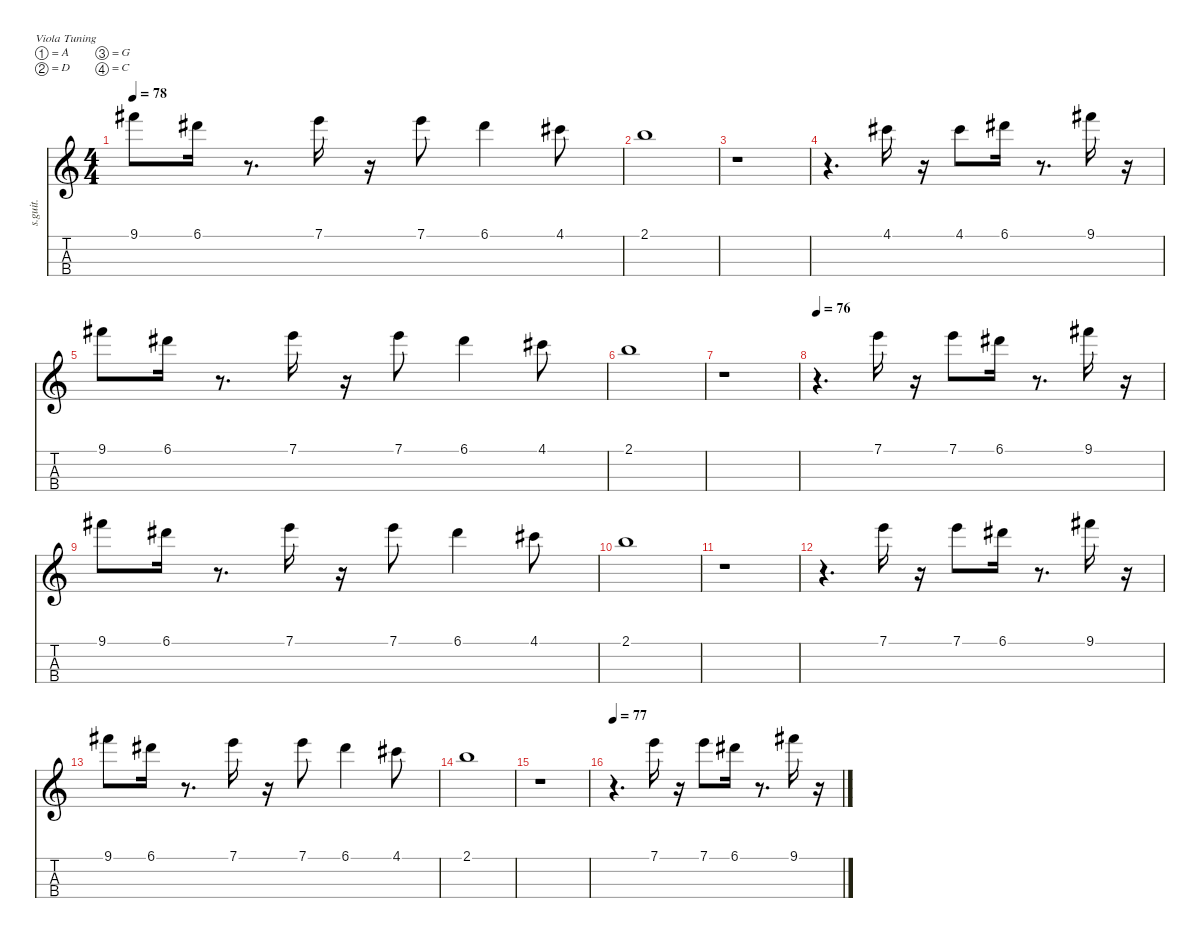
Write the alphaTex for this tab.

\defaultSystemsLayout 4
\hideDynamics
\bracketExtendMode nobrackets
\track (" (Viola 2)" "s.guit.") {instrument viola}
\staff {score tabs}
\tuning (A4 D4 G3 C3)
\displaytranspose 12
\ts (4 4)
\tempo 78
\clef g2
\ks c
9.1{acc #}.8{lyrics (0 "") lyrics (1 "") lyrics (2 "") lyrics (3 "") lyrics (4 "") dy mf} 6.1{acc #}.16{lyrics (0 "") lyrics (1 "") lyrics (2 "") lyrics (3 "") lyrics (4 "")} r.8{d} 7.1.16{lyrics (0 "") lyrics (1 "") lyrics (2 "") lyrics (3 "") lyrics (4 "")} r.16 7.1.8{lyrics (0 "") lyrics (1 "") lyrics (2 "") lyrics (3 "") lyrics (4 "")} 6.1{acc #}.4{lyrics (0 "") lyrics (1 "") lyrics (2 "") lyrics (3 "") lyrics (4 "")} 4.1{acc #}.8{lyrics (0 "") lyrics (1 "") lyrics (2 "") lyrics (3 "") lyrics (4 "")} |
2.1.1{lyrics (0 "") lyrics (1 "") lyrics (2 "") lyrics (3 "") lyrics (4 "")} |
r.1 |
r.4{d} 4.1{acc #}.16{lyrics (0 "") lyrics (1 "") lyrics (2 "") lyrics (3 "") lyrics (4 "")} r.16 4.1{acc #}.8{lyrics (0 "") lyrics (1 "") lyrics (2 "") lyrics (3 "") lyrics (4 "")} 6.1{acc #}.16{lyrics (0 "") lyrics (1 "") lyrics (2 "") lyrics (3 "") lyrics (4 "")} r.8{d} 9.1{acc #}.16{lyrics (0 "") lyrics (1 "") lyrics (2 "") lyrics (3 "") lyrics (4 "")} r.16 |
9.1{acc #}.8{lyrics (0 "") lyrics (1 "") lyrics (2 "") lyrics (3 "") lyrics (4 "")} 6.1{acc #}.16{lyrics (0 "") lyrics (1 "") lyrics (2 "") lyrics (3 "") lyrics (4 "")} r.8{d} 7.1.16{lyrics (0 "") lyrics (1 "") lyrics (2 "") lyrics (3 "") lyrics (4 "")} r.16 7.1.8{lyrics (0 "") lyrics (1 "") lyrics (2 "") lyrics (3 "") lyrics (4 "")} 6.1{acc #}.4{lyrics (0 "") lyrics (1 "") lyrics (2 "") lyrics (3 "") lyrics (4 "")} 4.1{acc #}.8{lyrics (0 "") lyrics (1 "") lyrics (2 "") lyrics (3 "") lyrics (4 "")} |
2.1.1{lyrics (0 "") lyrics (1 "") lyrics (2 "") lyrics (3 "") lyrics (4 "")} |
r.1 |
\tempo 76
r.4{d} 7.1.16{lyrics (0 "") lyrics (1 "") lyrics (2 "") lyrics (3 "") lyrics (4 "")} r.16 7.1.8{lyrics (0 "") lyrics (1 "") lyrics (2 "") lyrics (3 "") lyrics (4 "")} 6.1{acc #}.16{lyrics (0 "") lyrics (1 "") lyrics (2 "") lyrics (3 "") lyrics (4 "")} r.8{d} 9.1{acc #}.16{lyrics (0 "") lyrics (1 "") lyrics (2 "") lyrics (3 "") lyrics (4 "")} r.16 |
9.1{acc #}.8{lyrics (0 "") lyrics (1 "") lyrics (2 "") lyrics (3 "") lyrics (4 "")} 6.1{acc #}.16{lyrics (0 "") lyrics (1 "") lyrics (2 "") lyrics (3 "") lyrics (4 "")} r.8{d} 7.1.16{lyrics (0 "") lyrics (1 "") lyrics (2 "") lyrics (3 "") lyrics (4 "")} r.16 7.1.8{lyrics (0 "") lyrics (1 "") lyrics (2 "") lyrics (3 "") lyrics (4 "")} 6.1{acc #}.4{lyrics (0 "") lyrics (1 "") lyrics (2 "") lyrics (3 "") lyrics (4 "")} 4.1{acc #}.8{lyrics (0 "") lyrics (1 "") lyrics (2 "") lyrics (3 "") lyrics (4 "")} |
2.1.1{lyrics (0 "") lyrics (1 "") lyrics (2 "") lyrics (3 "") lyrics (4 "")} |
r.1 |
r.4{d} 7.1.16{lyrics (0 "") lyrics (1 "") lyrics (2 "") lyrics (3 "") lyrics (4 "")} r.16 7.1.8{lyrics (0 "") lyrics (1 "") lyrics (2 "") lyrics (3 "") lyrics (4 "")} 6.1{acc #}.16{lyrics (0 "") lyrics (1 "") lyrics (2 "") lyrics (3 "") lyrics (4 "")} r.8{d} 9.1{acc #}.16{lyrics (0 "") lyrics (1 "") lyrics (2 "") lyrics (3 "") lyrics (4 "")} r.16 |
9.1{acc #}.8{lyrics (0 "") lyrics (1 "") lyrics (2 "") lyrics (3 "") lyrics (4 "")} 6.1{acc #}.16{lyrics (0 "") lyrics (1 "") lyrics (2 "") lyrics (3 "") lyrics (4 "")} r.8{d} 7.1.16{lyrics (0 "") lyrics (1 "") lyrics (2 "") lyrics (3 "") lyrics (4 "")} r.16 7.1.8{lyrics (0 "") lyrics (1 "") lyrics (2 "") lyrics (3 "") lyrics (4 "")} 6.1{acc #}.4{lyrics (0 "") lyrics (1 "") lyrics (2 "") lyrics (3 "") lyrics (4 "")} 4.1{acc #}.8{lyrics (0 "") lyrics (1 "") lyrics (2 "") lyrics (3 "") lyrics (4 "")} |
2.1.1{lyrics (0 "") lyrics (1 "") lyrics (2 "") lyrics (3 "") lyrics (4 "")} |
r.1 |
\tempo 77
r.4{d} 7.1.16{lyrics (0 "") lyrics (1 "") lyrics (2 "") lyrics (3 "") lyrics (4 "")} r.16 7.1.8{lyrics (0 "") lyrics (1 "") lyrics (2 "") lyrics (3 "") lyrics (4 "")} 6.1{acc #}.16{lyrics (0 "") lyrics (1 "") lyrics (2 "") lyrics (3 "") lyrics (4 "")} r.8{d} 9.1{acc #}.16{lyrics (0 "") lyrics (1 "") lyrics (2 "") lyrics (3 "") lyrics (4 "")} r.16
